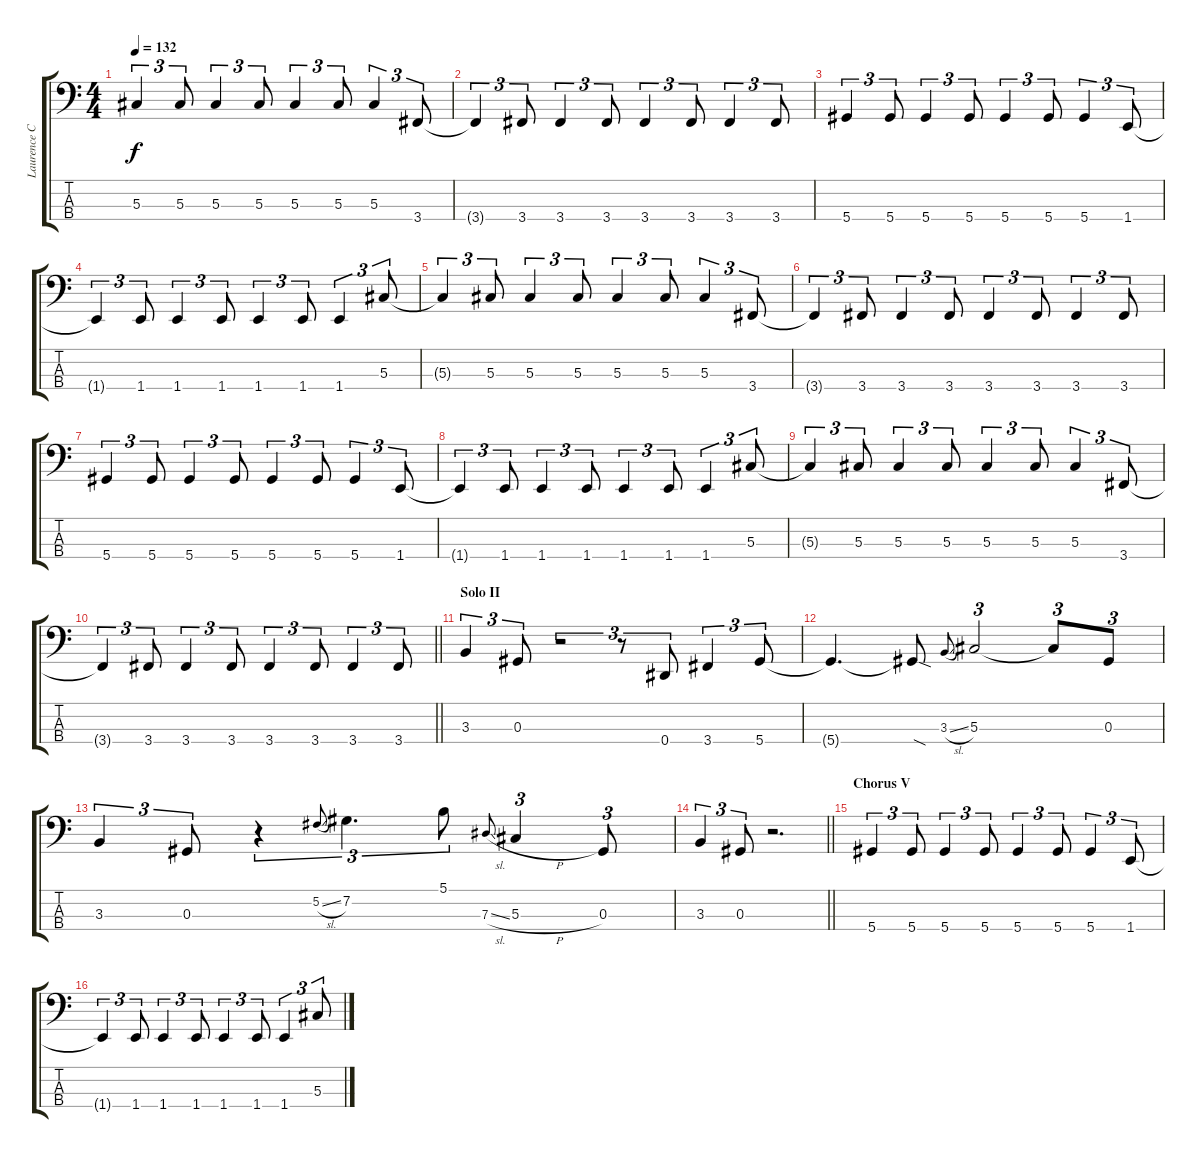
\track ("Laurence Cottle" "Laurence C") {instrument electricbassfinger}
\staff {score tabs}
\tuning (Gb2 Db2 Ab1 Eb1) {hide}
\ts (4 4)
\tempo 132
\clef f4
\ks c
5.3{t}.4{tu (3 2) dy f} 5.3.8{tu (3 2)} 5.3.4{tu (3 2)} 5.3.8{tu (3 2)} 5.3.4{tu (3 2)} 5.3.8{tu (3 2)} 5.3.4{tu (3 2)} 3.4.8{tu (3 2)} |
3.4{t}.4{tu (3 2)} 3.4.8{tu (3 2)} 3.4.4{tu (3 2)} 3.4.8{tu (3 2)} 3.4.4{tu (3 2)} 3.4.8{tu (3 2)} 3.4.4{tu (3 2)} 3.4.8{tu (3 2)} |
5.4.4{tu (3 2)} 5.4.8{tu (3 2)} 5.4.4{tu (3 2)} 5.4.8{tu (3 2)} 5.4.4{tu (3 2)} 5.4.8{tu (3 2)} 5.4.4{tu (3 2)} 1.4.8{tu (3 2)} |
1.4{t}.4{tu (3 2)} 1.4.8{tu (3 2)} 1.4.4{tu (3 2)} 1.4.8{tu (3 2)} 1.4.4{tu (3 2)} 1.4.8{tu (3 2)} 1.4.4{tu (3 2)} 5.3.8{tu (3 2)} |
5.3{t}.4{tu (3 2)} 5.3.8{tu (3 2)} 5.3.4{tu (3 2)} 5.3.8{tu (3 2)} 5.3.4{tu (3 2)} 5.3.8{tu (3 2)} 5.3.4{tu (3 2)} 3.4.8{tu (3 2)} |
3.4{t}.4{tu (3 2)} 3.4.8{tu (3 2)} 3.4.4{tu (3 2)} 3.4.8{tu (3 2)} 3.4.4{tu (3 2)} 3.4.8{tu (3 2)} 3.4.4{tu (3 2)} 3.4.8{tu (3 2)} |
5.4.4{tu (3 2)} 5.4.8{tu (3 2)} 5.4.4{tu (3 2)} 5.4.8{tu (3 2)} 5.4.4{tu (3 2)} 5.4.8{tu (3 2)} 5.4.4{tu (3 2)} 1.4.8{tu (3 2)} |
1.4{t}.4{tu (3 2)} 1.4.8{tu (3 2)} 1.4.4{tu (3 2)} 1.4.8{tu (3 2)} 1.4.4{tu (3 2)} 1.4.8{tu (3 2)} 1.4.4{tu (3 2)} 5.3.8{tu (3 2)} |
5.3{t}.4{tu (3 2)} 5.3.8{tu (3 2)} 5.3.4{tu (3 2)} 5.3.8{tu (3 2)} 5.3.4{tu (3 2)} 5.3.8{tu (3 2)} 5.3.4{tu (3 2)} 3.4.8{tu (3 2)} |
\barLineRight lightlight
3.4{t}.4{tu (3 2)} 3.4.8{tu (3 2)} 3.4.4{tu (3 2)} 3.4.8{tu (3 2)} 3.4.4{tu (3 2)} 3.4.8{tu (3 2)} 3.4.4{tu (3 2)} 3.4.8{tu (3 2)} |
\section ("" "Solo II")
3.3.4{tu (3 2)} 0.3.8{tu (3 2)} r.2{tu (3 2)} r.8{tu (3 2)} 0.4.8{tu (3 2)} 3.4.4{tu (3 2)} 5.4.8{tu (3 2)} |
5.4{t}.4{d} 5.4{sod t}.8 3.3{sl}.8{gr onbeat} 5.3.2{tu (3 2)} 5.3{t}.8{tu (3 2)} 0.3.8{tu (3 2)} |
3.3.4{tu (3 2)} 0.3.8{tu (3 2)} r.4{tu (3 2)} 5.2{sl}.8{gr onbeat} 7.2.4{d tu (3 2)} 5.1.8{tu (3 2)} 7.3{sl}.8{gr onbeat} 5.3{h}.4{tu (3 2)} 0.3.8{tu (3 2)} |
\barLineRight lightlight
3.3.4{tu (3 2)} 0.3.8{tu (3 2)} r.2{d} |
\section ("" "Chorus V")
5.4.4{tu (3 2)} 5.4.8{tu (3 2)} 5.4.4{tu (3 2)} 5.4.8{tu (3 2)} 5.4.4{tu (3 2)} 5.4.8{tu (3 2)} 5.4.4{tu (3 2)} 1.4.8{tu (3 2)} |
1.4{t}.4{tu (3 2)} 1.4.8{tu (3 2)} 1.4.4{tu (3 2)} 1.4.8{tu (3 2)} 1.4.4{tu (3 2)} 1.4.8{tu (3 2)} 1.4.4{tu (3 2)} 5.3.8{tu (3 2)}
